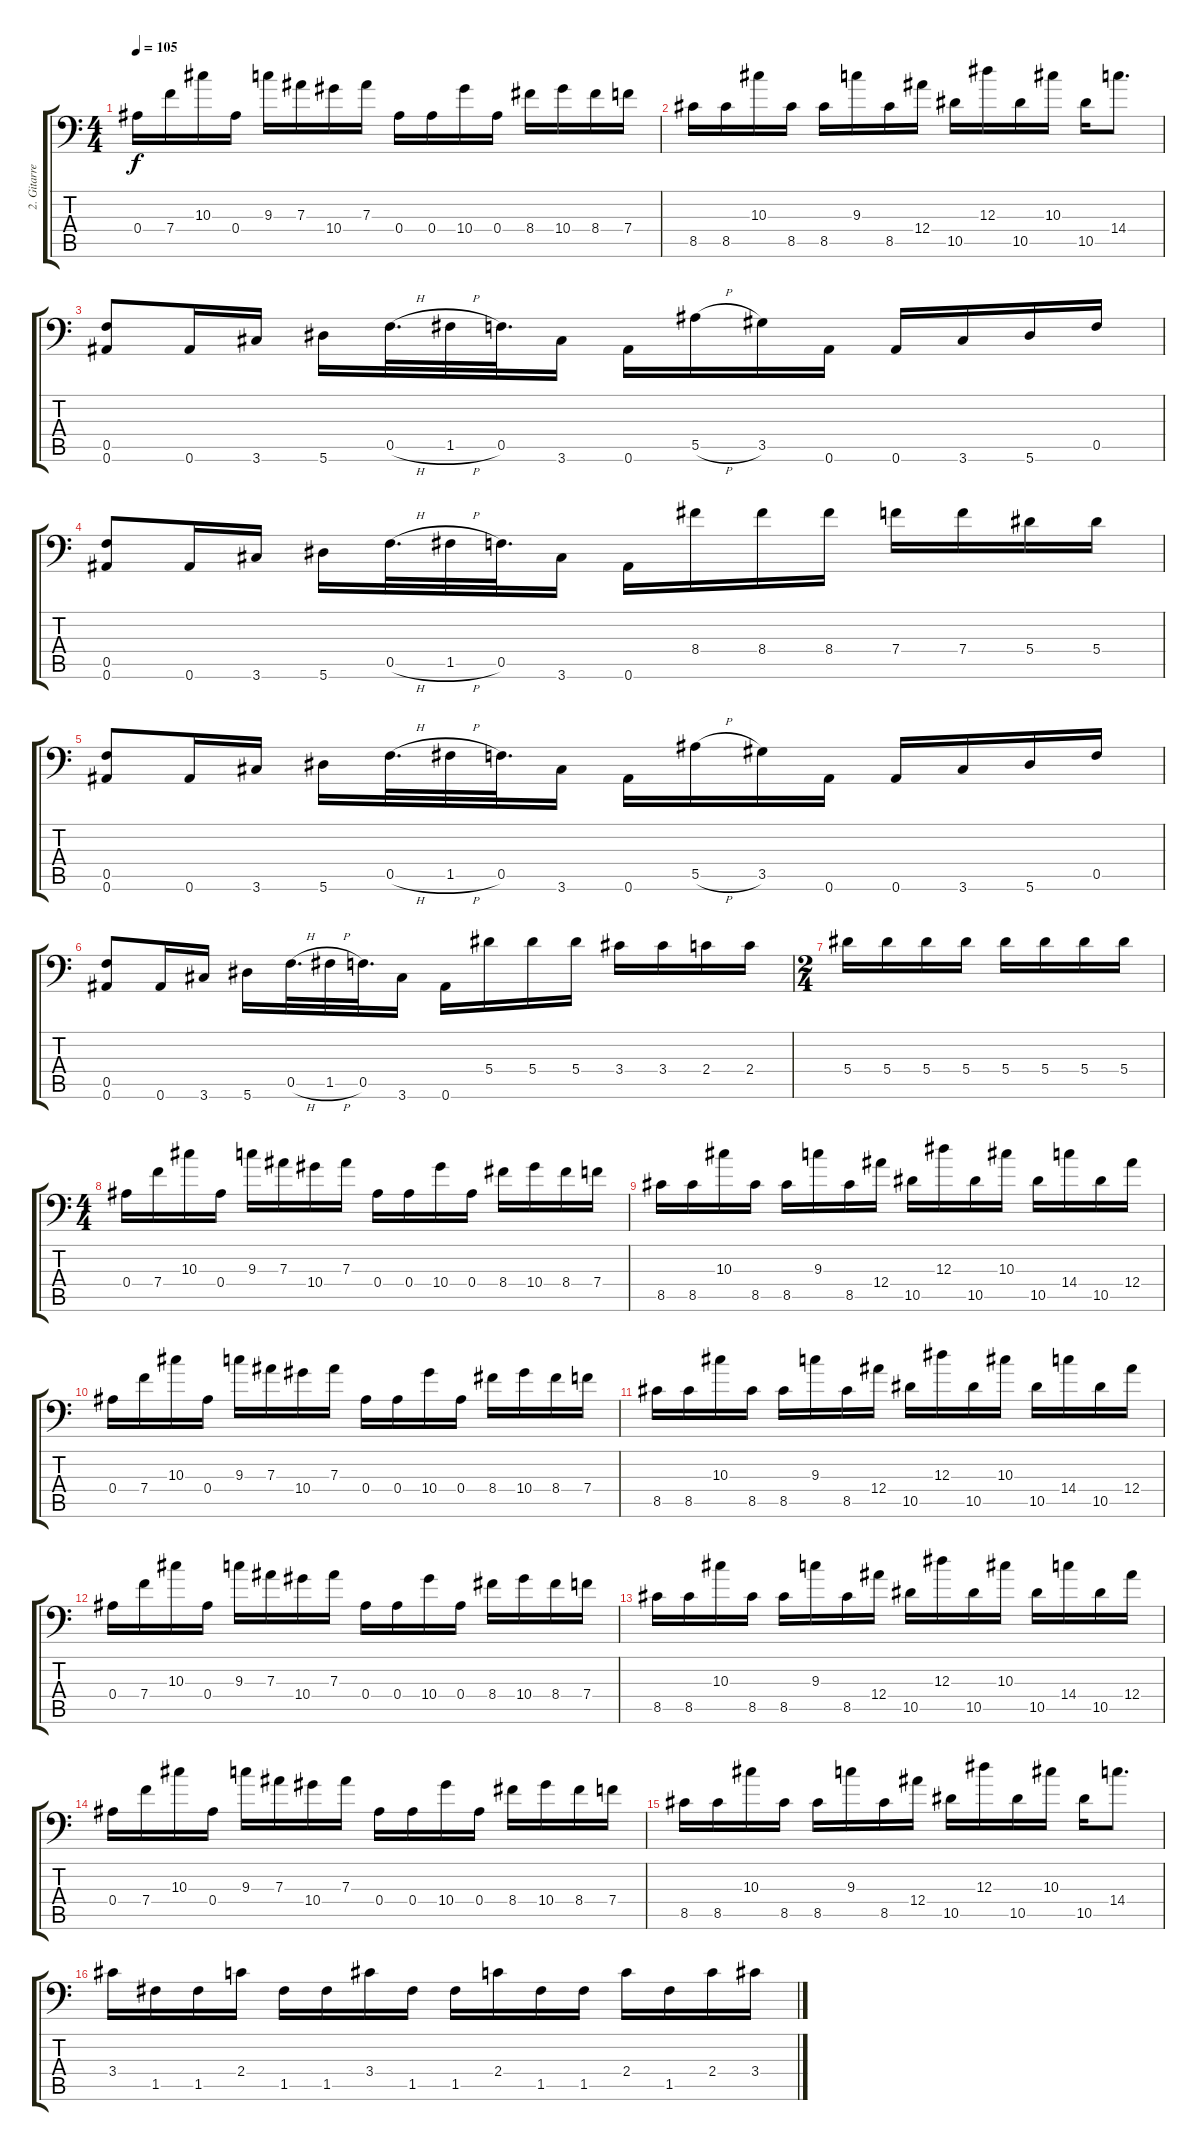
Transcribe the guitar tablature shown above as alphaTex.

\track ("2. Gitarre" "2. Gitarre") {instrument distortionguitar}
\staff {score tabs}
\tuning (C4 G3 Eb3 Bb2 F2 Bb1) {hide}
\ts (4 4)
\tempo 105
\clef f4
\ks c
0.4.16{dy f} 7.4.16 10.3.16 0.4.16 9.3.16 7.3.16 10.4.16 7.3.16 0.4.16 0.4.16 10.4.16 0.4.16 8.4.16 10.4.16 8.4.16 7.4.16 |
8.5.16 8.5.16 10.3.16 8.5.16 8.5.16 9.3.16 8.5.16 12.4.16 10.5.16 12.3.16 10.5.16 10.3.16 10.5.16 14.4.8{d} |
(0.5 0.6).8 0.6.16 3.6.16 5.6.16 0.5{h}.32{d} 1.5{h}.32 0.5.32{d} 3.6.16 0.6.16 5.5{h}.16 3.5.16 0.6.16 0.6.16 3.6.16 5.6.16 0.5.16 |
(0.5 0.6).8 0.6.16 3.6.16 5.6.16 0.5{h}.32{d} 1.5{h}.32 0.5.32{d} 3.6.16 0.6.16 8.4.16 8.4.16 8.4.16 7.4.16 7.4.16 5.4.16 5.4.16 |
(0.5 0.6).8 0.6.16 3.6.16 5.6.16 0.5{h}.32{d} 1.5{h}.32 0.5.32{d} 3.6.16 0.6.16 5.5{h}.16 3.5.16 0.6.16 0.6.16 3.6.16 5.6.16 0.5.16 |
(0.5 0.6).8 0.6.16 3.6.16 5.6.16 0.5{h}.32{d} 1.5{h}.32 0.5.32{d} 3.6.16 0.6.16 5.4.16 5.4.16 5.4.16 3.4.16 3.4.16 2.4.16 2.4.16 |
\ts (2 4)
5.4.16 5.4.16 5.4.16 5.4.16 5.4.16 5.4.16 5.4.16 5.4.16 |
\ts (4 4)
0.4.16 7.4.16 10.3.16 0.4.16 9.3.16 7.3.16 10.4.16 7.3.16 0.4.16 0.4.16 10.4.16 0.4.16 8.4.16 10.4.16 8.4.16 7.4.16 |
8.5.16 8.5.16 10.3.16 8.5.16 8.5.16 9.3.16 8.5.16 12.4.16 10.5.16 12.3.16 10.5.16 10.3.16 10.5.16 14.4.16 10.5.16 12.4.16 |
0.4.16 7.4.16 10.3.16 0.4.16 9.3.16 7.3.16 10.4.16 7.3.16 0.4.16 0.4.16 10.4.16 0.4.16 8.4.16 10.4.16 8.4.16 7.4.16 |
8.5.16 8.5.16 10.3.16 8.5.16 8.5.16 9.3.16 8.5.16 12.4.16 10.5.16 12.3.16 10.5.16 10.3.16 10.5.16 14.4.16 10.5.16 12.4.16 |
0.4.16 7.4.16 10.3.16 0.4.16 9.3.16 7.3.16 10.4.16 7.3.16 0.4.16 0.4.16 10.4.16 0.4.16 8.4.16 10.4.16 8.4.16 7.4.16 |
8.5.16 8.5.16 10.3.16 8.5.16 8.5.16 9.3.16 8.5.16 12.4.16 10.5.16 12.3.16 10.5.16 10.3.16 10.5.16 14.4.16 10.5.16 12.4.16 |
0.4.16 7.4.16 10.3.16 0.4.16 9.3.16 7.3.16 10.4.16 7.3.16 0.4.16 0.4.16 10.4.16 0.4.16 8.4.16 10.4.16 8.4.16 7.4.16 |
8.5.16 8.5.16 10.3.16 8.5.16 8.5.16 9.3.16 8.5.16 12.4.16 10.5.16 12.3.16 10.5.16 10.3.16 10.5.16 14.4.8{d} |
3.4.16 1.5.16 1.5.16 2.4.16 1.5.16 1.5.16 3.4.16 1.5.16 1.5.16 2.4.16 1.5.16 1.5.16 2.4.16 1.5.16 2.4.16 3.4.16
